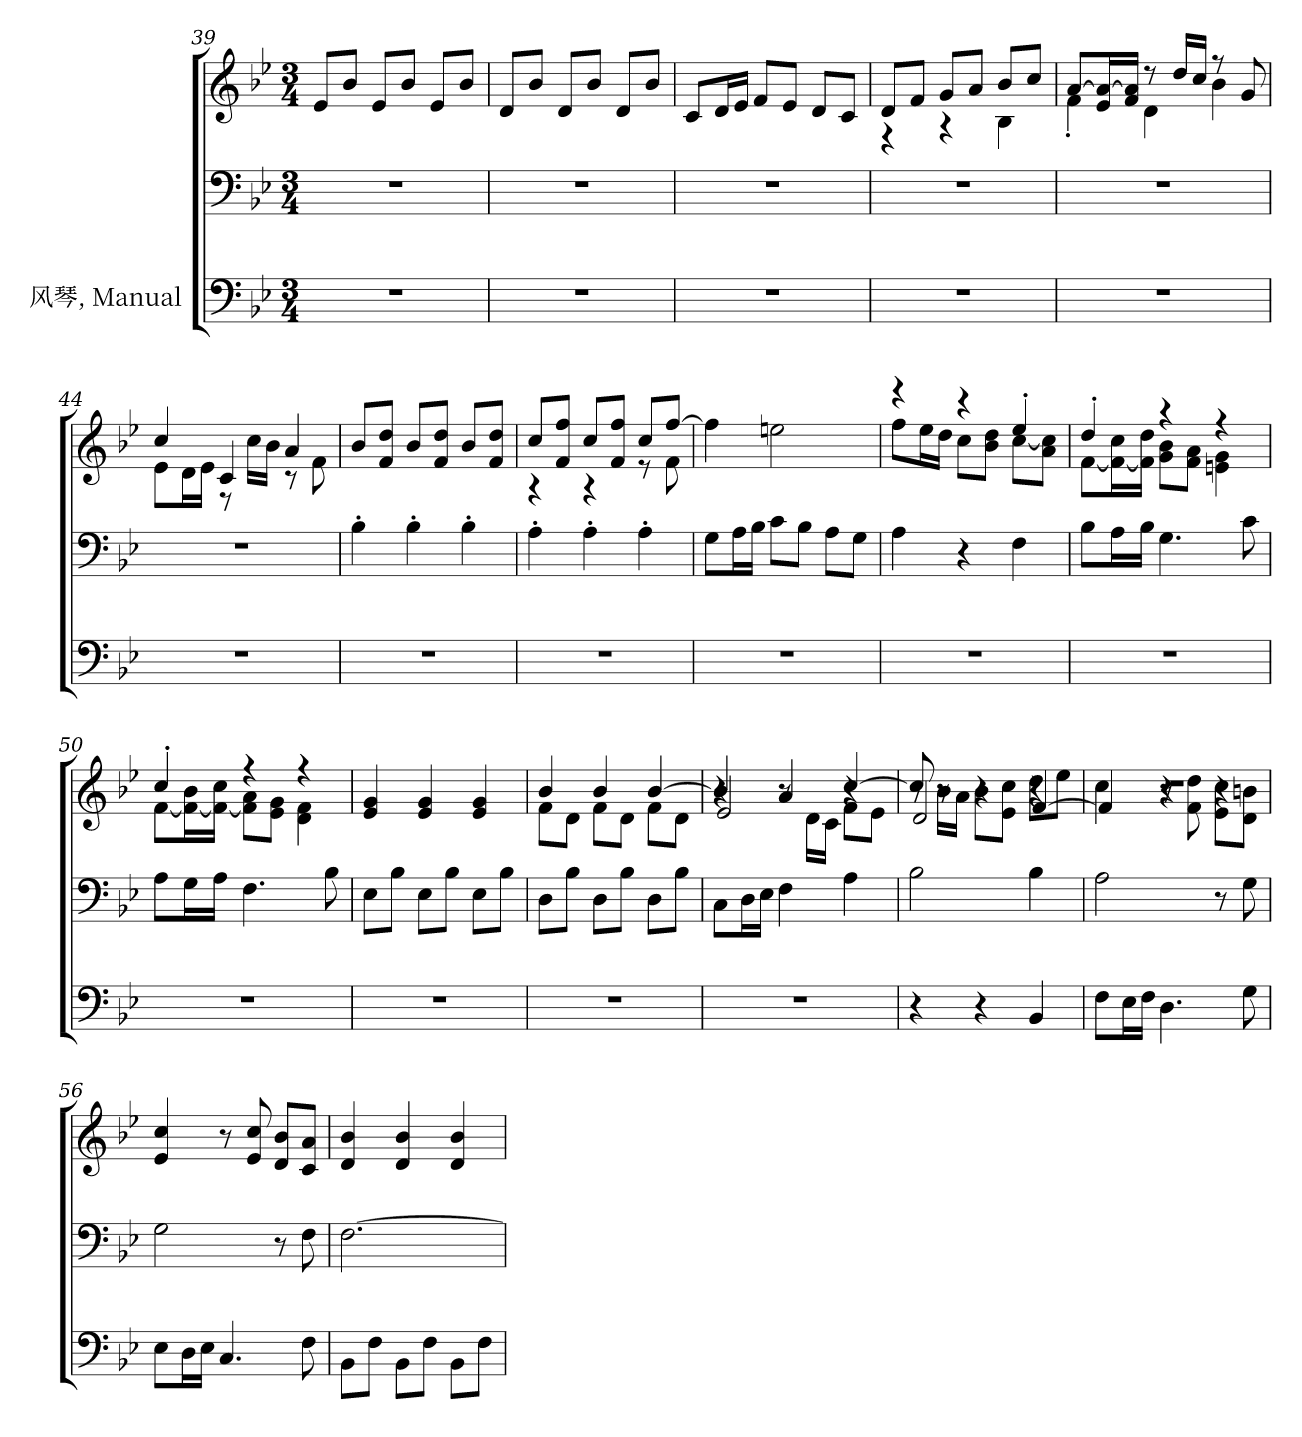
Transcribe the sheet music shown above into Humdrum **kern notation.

**kern	**kern	**kern
*part1	*part1	*part1
*staff3	*staff2	*staff1
*I"风琴, Manual	*	*
*clefF4	*clefF4	*clefG2
*k[b-e-]	*k[b-e-]	*k[b-e-]
*M3/4	*M3/4	*M3/4
=39	=39	=39
2.r	2.r	8e-/L
.	.	8b-/J
.	.	8e-/L
.	.	8b-/J
.	.	8e-/L
.	.	8b-/J
!!LO:LB:g=z
=40	=40	=40
2.r	2.r	8d/L
.	.	8b-/J
.	.	8d/L
.	.	8b-/J
.	.	8d/L
.	.	8b-/J
=41	=41	=41
2.r	2.r	8c/L
.	.	16d/L
.	.	16e-/JJ
.	.	8f/L
.	.	8e-/J
.	.	8d/L
.	.	8c/J
=42	=42	=42
*	*	*^
2.r	2.r	8d/L	4r
.	.	8f/J	.
.	.	8g/L	4r
.	.	8a/J	.
.	.	8b-/L	4B-\
.	.	8cc/J	.
=43	=43	=43	=43
2.r	2.r	[8a/L	4f'\
.	.	16e-/ 16a/_L	.
.	.	16f/ 16a/]JJ	.
.	.	8r	4d\
.	.	16dd/LL	.
.	.	16cc/JJ	.
.	.	8r	4b-\
.	.	8g/	.
=44	=44	=44	=44
2.r	2.r	4cc/	8e-\L
.	.	.	16d\L
.	.	.	16e-\JJ
.	.	4c/	8r
.	.	.	16cc\LL
.	.	.	16b-\JJ
.	.	4a/	8r
.	.	.	8f\
*	*	*v	*v
!!LO:LB:g=z
=45	=45	=45
2.r	4B-'\	8b-/L
.	.	8f/ 8dd/J
.	4B-'\	8b-/L
.	.	8f/ 8dd/J
.	4B-'\	8b-/L
.	.	8f/ 8dd/J
=46	=46	=46
*	*	*^
2.r	4A'\	8cc/L	4r
.	.	8f/ 8ff/J	.
.	4A'\	8cc/L	4r
.	.	8f/ 8ff/J	.
.	4A'\	8cc/L	8r
.	.	[8ff/J	8f\
*	*	*v	*v
=47	=47	=47
2.r	8G\L	4ff\]
.	16A\L	.
.	16B-\JJ	.
.	8c\L	2een\
.	8B-\J	.
.	8A\L	.
.	8G\J	.
=48	=48	=48
*	*	*^
2.r	4A\	4r	8ff\L
.	.	.	16ee-\L
.	.	.	16dd\JJ
.	4r	4r	8cc\L
.	.	.	8b-\ 8dd\J
.	4F\	4ee-'/	[8cc\L
.	.	.	8a\ 8cc\]J
=49	=49	=49	=49
2.r	8B-\L	4dd'/	[8f\L
.	16A\L	.	16f\_ 16cc\L
.	16B-\JJ	.	16f\] 16dd\JJ
.	4.G\	4r	8g\ 8b-\L
.	.	.	8f\ 8a\J
.	.	4r	4en\ 4g\
.	8c\	.	.
!!LO:LB:g=z	!!
=50	=50	=50	=50
2.r	8A\L	4cc'/	[8f\L
.	16G\L	.	16f\_ 16b-\L
.	16A\JJ	.	16f\_ 16cc\JJ
.	4.F\	4r	8f\] 8a\L
.	.	.	8e-\ 8g\J
.	.	4r	4d\ 4f\
.	8B-\	.	.
*	*	*v	*v
=51	=51	=51
2.r	8E-\L	4e-/ 4g/
.	8B-\J	.
.	8E-\L	4e-/ 4g/
.	8B-\J	.
.	8E-\L	4e-/ 4g/
.	8B-\J	.
=52	=52	=52
*	*	*^
2.r	8D\L	4b-/	8f\L
.	8B-\J	.	8d\J
.	8D\L	4b-/	8f\L
.	8B-\J	.	8d\J
.	8D\L	[4b-/	8f\L
.	8B-\J	.	8d\J
=53	=53	=53	=53
*	*	*	*^
2.r	8C\L	4b-/]	4r	2e-/
.	16D\L	.	.	.
.	16E-\JJ	.	.	.
.	4F\	4a/	8r	.
.	.	.	16d\LL	.
.	.	.	16c\JJ	.
.	4A\	[4cc/	8f\L	4r
.	.	.	8e-\J	.
=54	=54	=54	=54	=54
4r	2B-\	8cc/]	8r	2d/
.	.	8r	16b-\LL	.
.	.	.	16a\JJ	.
4r	.	4r	8b-\L	.
.	.	.	8e-\ 8cc\J	.
4BB-/	4B-\	4r	8dd\L	[4f/
.	.	.	8ee-\J	.
!!LO:PB:g=z	!!	!!
=55	=55	=55	=55	=55
8F\L	2A\	2.r	4cc\	4f/]
16E-\L	.	.	.	.
16F\JJ	.	.	.	.
4.D\	.	.	8r	4r
.	.	.	8f\ 8dd\	.
.	8r	.	8e-\ 8cc\L	4r
8G\	8G\	.	8d\ 8bn\J	.
*	*	*v	*v	*v
=56	=56	=56
8E-\L	2G\	4e-/ 4cc/
16D\L	.	.
16E-\JJ	.	.
4.C/	.	8r
.	.	8e-/ 8cc/
.	8r	8d/ 8b-/L
8F\	8F\	8c/ 8a/J
=57	=57	=57
8BB-\L	[2.F\	4d/ 4b-/
8F\J	.	.
8BB-\L	.	4d/ 4b-/
8F\J	.	.
8BB-\L	.	4d/ 4b-/
8F\J	.	.
=	=	=
*-	*-	*-
